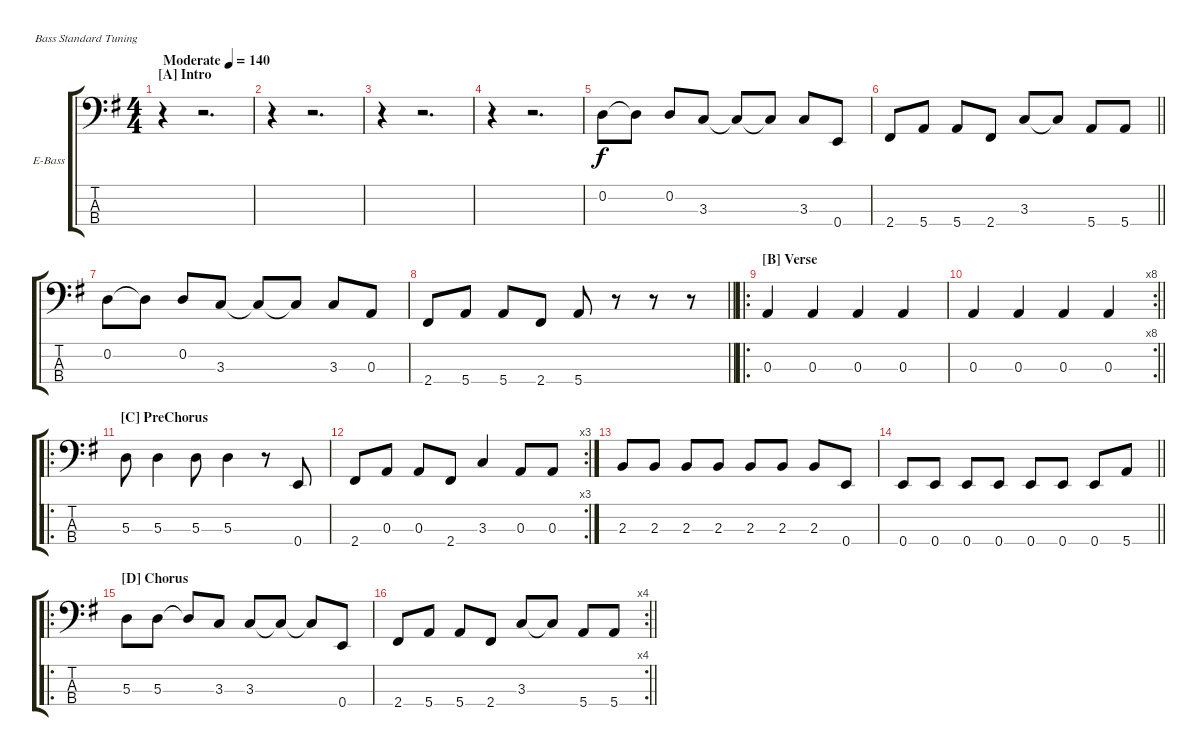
\bracketExtendMode groupsimilarinstruments
\firstSystemTrackNameOrientation horizontal
\otherSystemsTrackNameOrientation horizontal
\track ("Bass" "E-Bass") {instrument electricbassfinger}
\staff {score tabs}
\tuning (G2 D2 A1 E1)
\ts (4 4)
\beaming (8 2 2 2 2)
\section ("A" "Intro")
\tempo (140 "Moderate")
\clef f4
\scale
1.08575
\ks g
r.4{dy f instrument electricbassfinger} r.2{d} |
\scale
0.91425 r.4 r.2{d} |
\scale
1.05549 r.4 r.2{d} |
\scale
0.944515 r.4 r.2{d} |
\scale
1.05549 0.2.8 0.2{t}.8 0.2.8 3.3.8 3.3{t}.8 3.3{t}.8 3.3.8 0.4.8 |
\scale
0.944515
\barLineRight lightlight
2.4.8 5.4.8 5.4.8 2.4.8 3.3.8 3.3{t}.8 5.4.8 5.4.8 |
\section ("" "")
\scale
1.05549 0.2.8 0.2{t}.8 0.2.8 3.3.8 3.3{t}.8 3.3{t}.8 3.3.8 0.3.8 |
\scale
0.944515
\barLineRight lightlight
2.4.8 5.4.8 5.4.8 2.4.8 5.4.8 r.8 r.8 r.8 |
\ro
\section ("B" "Verse")
\scale
1.05549 0.3.4 0.3.4 0.3.4 0.3.4 |
\rc 8
\scale
0.944515
\barLineRight lightlight
0.3.4 0.3.4 0.3.4 0.3.4 |
\ro
\section ("C" "PreChorus")
\scale
1.05549 5.3.8 5.3.4 5.3.8 5.3.4 r.8 0.4.8 |
\rc 3
\scale
0.944515 2.4.8 0.3.8 0.3.8 2.4.8 3.3.4 0.3.8 0.3.8 |
\scale
1.05549 2.3.8 2.3.8 2.3.8 2.3.8 2.3.8 2.3.8 2.3.8 0.4.8 |
\scale
0.944515
\barLineRight lightlight
0.4.8 0.4.8 0.4.8 0.4.8 0.4.8 0.4.8 0.4.8 5.4.8 |
\ro
\section ("D" "Chorus")
\scale
1.05549 5.3.8 5.3.8 5.3{t}.8 3.3.8 3.3.8 3.3{t}.8 3.3{t}.8 0.4.8 |
\rc 4
\scale
0.944515
\barLineRight lightlight
2.4.8 5.4.8 5.4.8 2.4.8 3.3.8 3.3{t}.8 5.4.8 5.4.8
